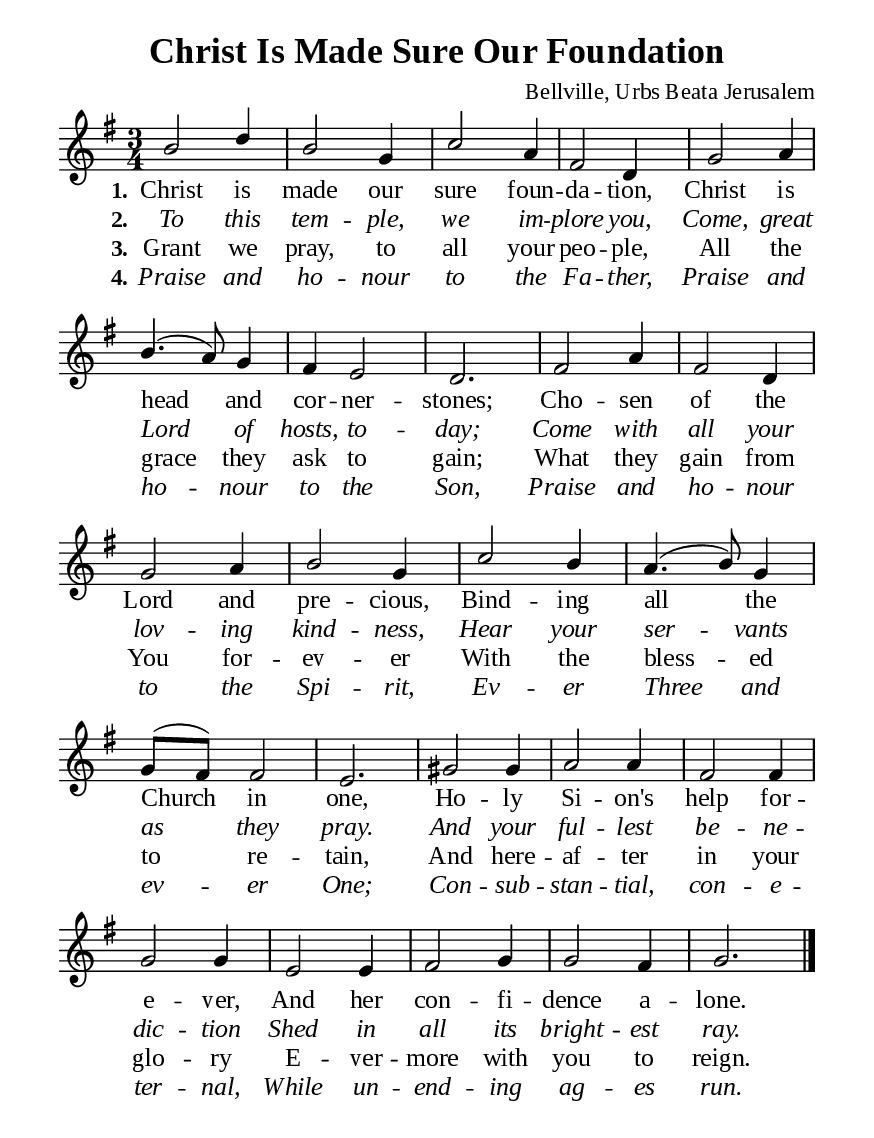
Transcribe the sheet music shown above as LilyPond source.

\version "2.18.2"

\header {
  title = "Christ Is Made Sure Our Foundation"
  composer = "Bellville, Urbs Beata Jerusalem"
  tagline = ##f
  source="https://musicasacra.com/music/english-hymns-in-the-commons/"
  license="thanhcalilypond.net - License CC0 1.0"
}

global= {
  \key g \major
  \time 3/4
  \override Score.BarNumber.break-visibility = ##(#f #f #f)
  \override Lyrics.LyricSpace.minimum-distance = #3.0
}

\paper {
  #(set-paper-size "a5")
  top-margin = 10\mm
  bottom-marign = 10\mm
  left-margin = 10\mm
  right-margin = 10\mm
  indent = #0
  #(define fonts
	 (make-pango-font-tree "Liberation Serif"
	 		       "Liberation Serif"
			       "Liberation Serif"
			       (/ 20 20)))
  system-system-spacing = #'((basic-distance . 3) (padding . 3))
}

printItalic = \with {
  \override LyricText.font-shape = #'italic
}

% Verse music
musicVerseSoprano = \relative c'' {
  %{	01	%} b2 d4 |
  %{	02	%} b2 g4 |
  %{	03	%} c2 a4 |
  %{	04	%} fis2 d4 |
  %{	05	%} g2 a4 |
  %{	06	%} b4. (a8) g4 |
  %{	07	%} fis e2 |
  %{	08	%} d2. |
  %{	09	%} fis2 a4 |
  %{	10	%} fis2 d4 |
  %{	11	%} g2 a4 |
  %{	12	%} b2 g4 |
  %{	13	%} c2 b4 |
  %{	14	%} a4. (b8) g4 |
  %{	15	%} g8 (fis) fis2 |
  %{	16	%} e2. |
  %{	17	%} gis2 gis4 |
  %{	18	%} a2 a4 |
  %{	19	%} fis2 fis4 |
  %{	20	%} g2 g4 |
  %{	21	%} e2 e4 |
  %{	22	%} fis2 g4 |
  %{	23	%} g2 fis4 |
  %{	24	%} g2. \bar "|."
}

% Verse lyrics
verseOne = \lyricmode {
  \set stanza = #"1."
  Christ is made our sure foun -- da -- tion,
  Christ is head and cor -- ner -- stones;
  Cho -- sen of the Lord and pre -- cious,
  Bind -- ing all the Church in one,
  Ho -- ly Si -- on's help for -- e -- ver,
  And her con -- fi -- dence a -- lone.
}

verseTwo = \lyricmode {
  \set stanza = #"2."
  To this tem -- ple, we im -- plore you,
  Come, great Lord of hosts, to -- day;
  Come with all your lov -- ing kind -- ness,
  Hear your ser -- vants as they pray.
  And your ful -- lest be -- ne -- dic -- tion
  Shed in all its bright -- est ray.
}

verseThree = \lyricmode {
  \set stanza = #"3."
  Grant we pray, to all your peo -- ple,
  All the grace they  ask to gain;
  What they gain from You for -- ev -- er
  With the bless -- ed to re -- tain,
  And here -- af -- ter in your glo -- ry
  E -- ver -- more with you to reign.
}

verseFour = \lyricmode {
  \set stanza = #"4."
  Praise and ho -- nour to the Fa -- ther,
  Praise and ho -- nour to the Son,
  Praise and ho -- nour to the Spi -- rit,
  Ev -- er Three and ev -- er One;
  Con -- sub -- stan -- tial, con -- e -- ter -- nal,
  While un -- end -- ing ag -- es run.
}

% Layout
\score {
    \new ChoirStaff <<
      \new Staff <<
        \clef "treble"
        \new Voice = "sopranos" { \global \stemUp \slurUp \musicVerseSoprano }
      >>
      \new Lyrics \lyricsto sopranos \verseOne
      \new Lyrics \printItalic \lyricsto sopranos \verseTwo
      \new Lyrics \lyricsto sopranos \verseThree
      \new Lyrics \printItalic \lyricsto sopranos \verseFour
    >>
}
